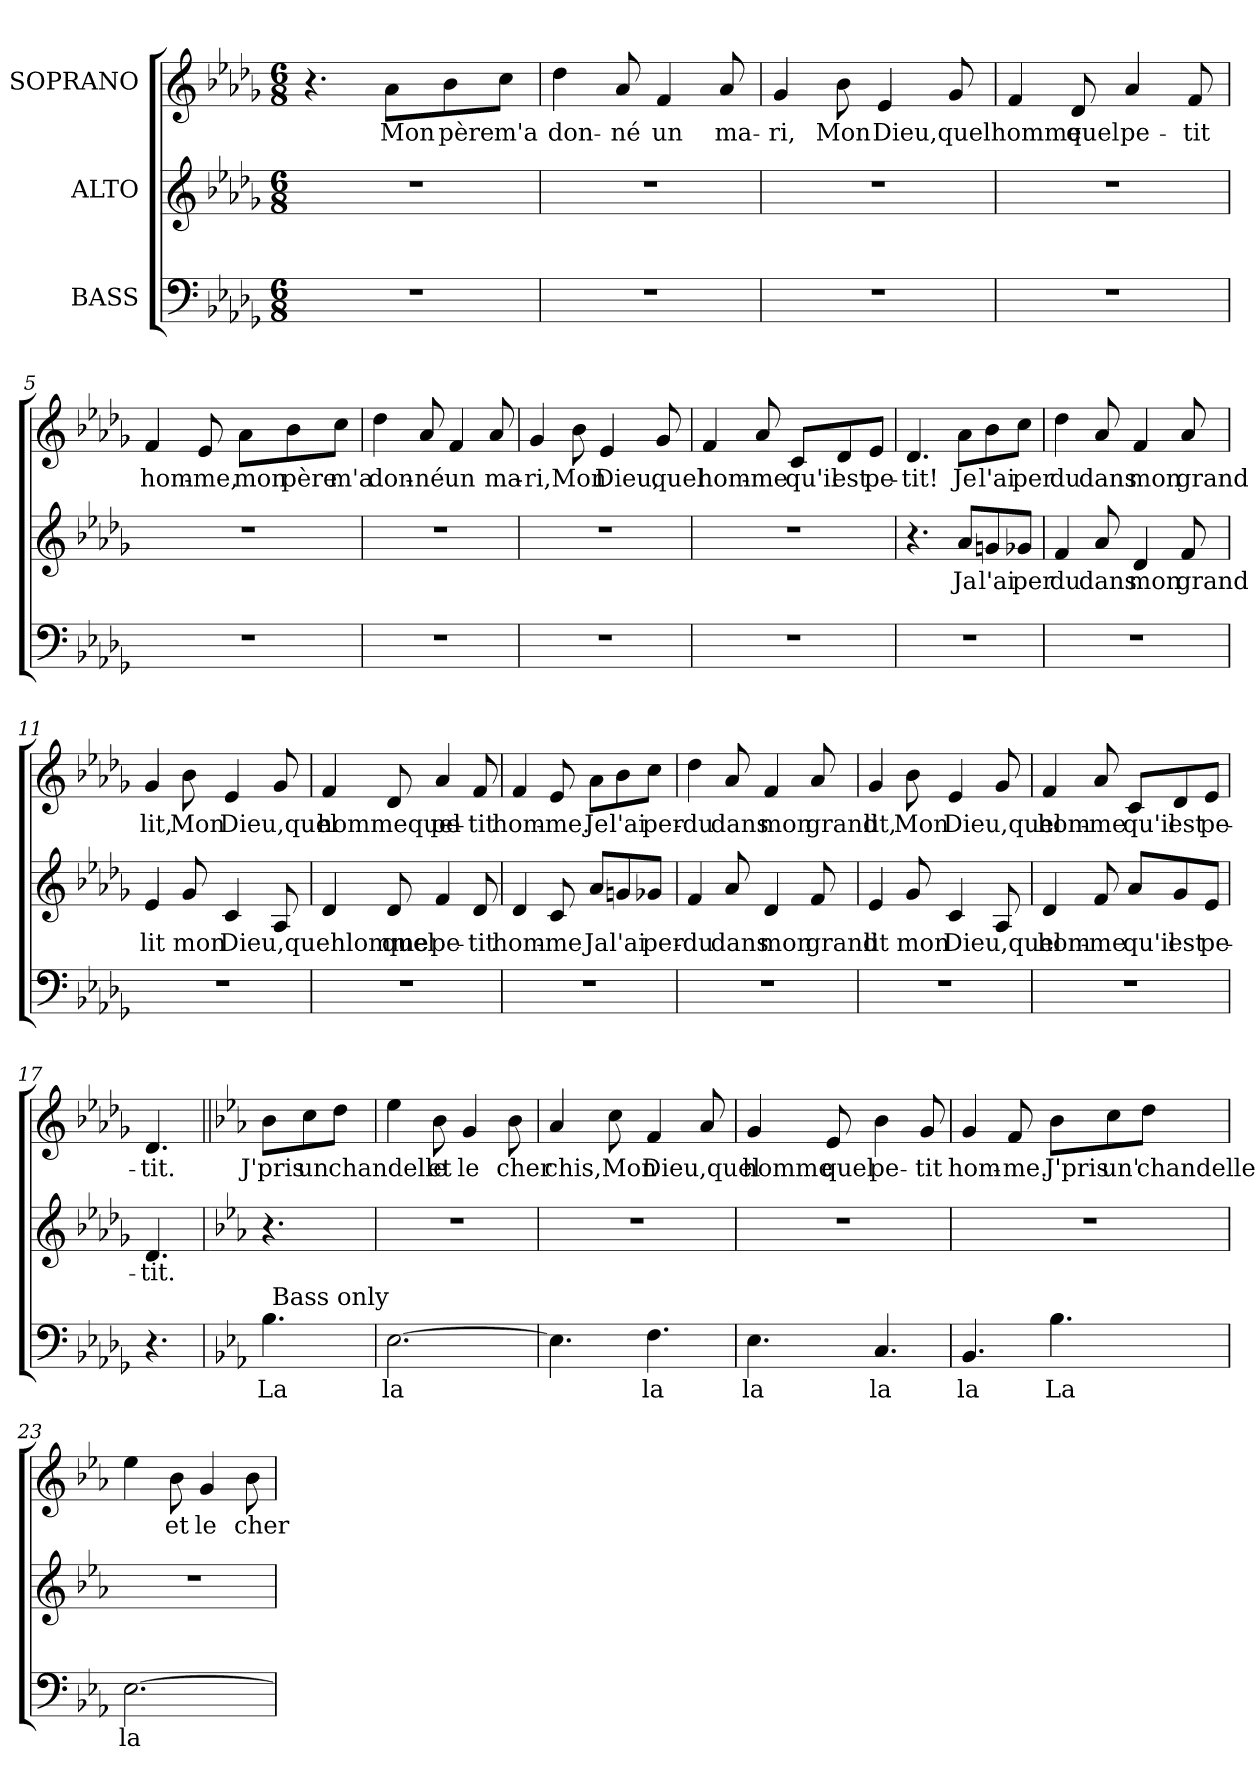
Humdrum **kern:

**kern	**text	**kern	**text	**kern	**text
*part3	*part3	*part2	*part2	*part1	*part1
*staff3	*staff3	*staff2	*staff2	*staff1	*staff1
*I"BASS	*	*I"ALTO	*	*I"SOPRANO	*
!!LO:PB:g=z
*stria5	*	*stria5	*	*stria5	*
*clefF4	*	*clefG2	*	*clefG2	*
*k[b-e-a-d-g-]	*	*k[b-e-a-d-g-]	*	*k[b-e-a-d-g-]	*
*D-:	*	*D-:	*	*D-:	*
*M6/8	*	*M6/8	*	*M6/8	*
=1	=1	=1	=1	=1	=1
!LO:N:vis=1	!	!LO:N:vis=1	!	!	!
2.r	.	2.r	.	4.r	.
!	!	!	!	!	!LO:LY:b:cj
.	.	.	.	8a-\L	Mon
!	!	!	!	!	!LO:LY:b:cj
.	.	.	.	8b-\	père
!	!	!	!	!	!LO:LY:b:cj
.	.	.	.	8cc\J	m'a
=2	=2	=2	=2	=2	=2
!LO:N:vis=1	!	!LO:N:vis=1	!	!	!LO:LY:b:cj
2.r	.	2.r	.	4dd-\	don-
!	!	!	!	!	!LO:LY:b:cj
.	.	.	.	8a-/	-né
!	!	!	!	!	!LO:LY:b:cj
.	.	.	.	4f/	un
!	!	!	!	!	!LO:LY:b:cj
.	.	.	.	8a-/	ma-
=3	=3	=3	=3	=3	=3
!LO:N:vis=1	!	!LO:N:vis=1	!	!	!LO:LY:b:cj
2.r	.	2.r	.	4g-/	-ri,
!	!	!	!	!	!LO:LY:b:cj
.	.	.	.	8b-\	Mon
!	!	!	!	!	!LO:LY:b
.	.	.	.	4e-/	Dieu,quelhomme
.	.	.	.	8g-/	.
=4	=4	=4	=4	=4	=4
!LO:N:vis=1	!	!LO:N:vis=1	!	!	!
2.r	.	2.r	.	4f/	.
!	!	!	!	!	!LO:LY:b:cj
.	.	.	.	8d-/	quel
!	!	!	!	!	!LO:LY:b:cj
.	.	.	.	4a-/	pe-
!	!	!	!	!	!LO:LY:b:cj
.	.	.	.	8f/	-tit
!!LO:LB:g=z
=5	=5	=5	=5	=5	=5
!LO:N:vis=1	!	!LO:N:vis=1	!	!	!LO:LY:b
2.r	.	2.r	.	4f/	hom-
!	!	!	!	!	!LO:LY:b:rj
.	.	.	.	8e-/	-me,
!	!	!	!	!	!LO:LY:b:cj
.	.	.	.	8a-\L	mon
!	!	!	!	!	!LO:LY:b:cj
.	.	.	.	8b-\	père
!	!	!	!	!	!LO:LY:b:cj
.	.	.	.	8cc\J	m'a
=6	=6	=6	=6	=6	=6
!LO:N:vis=1	!	!LO:N:vis=1	!	!	!LO:LY:b:cj
2.r	.	2.r	.	4dd-\	don-
!	!	!	!	!	!LO:LY:b:rj
.	.	.	.	8a-/	-né
!	!	!	!	!	!LO:LY:b:cj
.	.	.	.	4f/	un
!	!	!	!	!	!LO:LY:b:cj
.	.	.	.	8a-/	ma-
=7	=7	=7	=7	=7	=7
!LO:N:vis=1	!	!LO:N:vis=1	!	!	!LO:LY:b
2.r	.	2.r	.	4g-/	-ri,Mon
.	.	.	.	8b-\	.
!	!	!	!	!	!LO:LY:b:cj
.	.	.	.	4e-/	Dieu,
!	!	!	!	!	!LO:LY:b:cj
.	.	.	.	8g-/	quel
=8	=8	=8	=8	=8	=8
!LO:N:vis=1	!	!LO:N:vis=1	!	!	!LO:LY:b:cj
2.r	.	2.r	.	4f/	hom-
!	!	!	!	!	!LO:LY:b:rj
.	.	.	.	8a-/	-me
!	!	!	!	!	!LO:LY:b:cj
.	.	.	.	8c/L	qu'il
!	!	!	!	!	!LO:LY:b:cj
.	.	.	.	8d-/	est
!	!	!	!	!	!LO:LY:b:cj
.	.	.	.	8e-/J	pe-
=9	=9	=9	=9	=9	=9
!LO:N:vis=1	!	!	!	!	!LO:LY:b:cj
2.r	.	4.r	.	4.d-/	-tit!
!	!	!	!LO:LY:b:cj	!	!LO:LY:b:cj
.	.	8a-/L	Ja	8a-\L	Je
!	!	!	!LO:LY:b:cj	!	!LO:LY:b:cj
.	.	8gn/	l'ai	8b-\	l'ai
!	!	!	!LO:LY:b:cj	!	!LO:LY:b:cj
.	.	8g-X/J	per	8cc\J	per
!!LO:LB:g=z
=10	=10	=10	=10	=10	=10
!LO:N:vis=1	!	!	!LO:LY:b:cj	!	!LO:LY:b:cj
2.r	.	4f/	du	4dd-\	du
!	!	!	!LO:LY:b:cj	!	!LO:LY:b:cj
.	.	8a-/	dans	8a-/	dans
!	!	!	!LO:LY:b:cj	!	!LO:LY:b:cj
.	.	4d-/	mon	4f/	mon
!	!	!	!LO:LY:b:cj	!	!LO:LY:b:cj
.	.	8f/	grand	8a-/	grand
=11	=11	=11	=11	=11	=11
!LO:N:vis=1	!	!	!LO:LY:b:cj	!	!LO:LY:b:cj
2.r	.	4e-/	lit	4g-/	lit,
!	!	!	!LO:LY:b:cj	!	!LO:LY:b:cj
.	.	8g-/	mon	8b-\	Mon
!	!	!	!LO:LY:b	!	!LO:LY:b
.	.	4c/	Dieu,quehlomme	4e-/	Dieu,quel
.	.	8A-/	.	8g-/	.
=12	=12	=12	=12	=12	=12
!LO:N:vis=1	!	!	!	!	!LO:LY:b
2.r	.	4d-/	.	4f/	hommequel
!	!	!	!LO:LY:b:cj	!	!
.	.	8d-/	quel	8d-/	.
!	!	!	!LO:LY:b	!	!LO:LY:b
.	.	4f/	pe-	4a-/	pe-
!	!	!	!LO:LY:b:rj	!	!LO:LY:b:rj
.	.	8d-/	-tit	8f/	-tit
=13	=13	=13	=13	=13	=13
!LO:N:vis=1	!	!	!LO:LY:b:cj	!	!LO:LY:b:cj
2.r	.	4d-/	hom-	4f/	hom-
!	!	!	!LO:LY:b:rj	!	!LO:LY:b:rj
.	.	8c/	-me	8e-/	-me.
!	!	!	!LO:LY:b:cj	!	!LO:LY:b:cj
.	.	8a-/L	Ja	8a-\L	Je
!	!	!	!LO:LY:b:cj	!	!LO:LY:b:cj
.	.	8gn/	l'ai	8b-\	l'ai
!	!	!	!LO:LY:b:cj	!	!LO:LY:b:cj
.	.	8g-X/J	per-	8cc\J	per-
=14	=14	=14	=14	=14	=14
!LO:N:vis=1	!	!	!LO:LY:b:cj	!	!LO:LY:b:cj
2.r	.	4f/	-du	4dd-\	-du
!	!	!	!LO:LY:b:cj	!	!LO:LY:b:cj
.	.	8a-/	dans	8a-/	dans
!	!	!	!LO:LY:b:cj	!	!LO:LY:b:cj
.	.	4d-/	mon	4f/	mon
!	!	!	!LO:LY:b:cj	!	!LO:LY:b:cj
.	.	8f/	grand	8a-/	grand
!!LO:PB:g=z
=15	=15	=15	=15	=15	=15
!LO:N:vis=1	!	!	!LO:LY:b:cj	!	!LO:LY:b:cj
2.r	.	4e-/	lit	4g-/	lit,
!	!	!	!LO:LY:b:cj	!	!LO:LY:b:cj
.	.	8g-/	mon	8b-\	Mon
!	!	!	!LO:LY:b	!	!LO:LY:b
.	.	4c/	Dieu,quel	4e-/	Dieu,quel
.	.	8A-/	.	8g-/	.
=16	=16	=16	=16	=16	=16
!LO:N:vis=1	!	!	!LO:LY:b:cj	!	!LO:LY:b:cj
2.r	.	4d-/	hom-	4f/	hom-
!	!	!	!LO:LY:b:rj	!	!LO:LY:b:rj
.	.	8f/	-me	8a-/	-me
!	!	!	!LO:LY:b:cj	!	!LO:LY:b:cj
.	.	8a-/L	qu'il	8c/L	qu'il
!	!	!	!LO:LY:b:cj	!	!LO:LY:b:cj
.	.	8g-/	est	8d-/	est
!	!	!	!LO:LY:b:cj	!	!LO:LY:b:cj
.	.	8e-/J	pe-	8e-/J	pe-
=17	=17	=17	=17	=17	=17
!	!	!	!LO:LY:b:cj	!	!LO:LY:b:cj
4.r	.	4.d-/	-tit.	4.d-/	-tit.
=18	=18||	=18	=18||	=18||	=18||
*k[b-e-a-]	*	*k[b-e-a-]	*	*k[b-e-a-]	*
*E-:	*	*E-:	*	*E-:	*
!	!LO:LY:b:cj	!	!	!	!LO:LY:b:cj
*^	*	*	*	*	*
4.B-\	64ryy	La	4.r	.	8b-\L	J'pris
!	!LO:TX:a:t=Bass only	!	!	!	!	!
.	4ryy	.	.	.	.	.
!	!	!	!	!	!	!LO:LY:b:cj
.	.	.	.	.	8cc\	un
!	!	!	!	!	!	!LO:LY:b
.	.	.	.	.	8dd\J	chandelle
.	16..ryy	.	.	.	.	.
=19	=19	=19	=19	=19	=19	=19
!	!	!LO:LY:b:cj	!LO:N:vis=1	!	!	!
*v	*v	*	*	*	*	*
[>2.E-\	la	2.r	.	4ee-\	.
!	!	!	!	!	!LO:LY:b:cj
.	.	.	.	8b-\	et
!	!	!	!	!	!LO:LY:b:cj
.	.	.	.	4g/	le
!	!	!	!	!	!LO:LY:b:cj
.	.	.	.	8b-\	cher
=20	=20	=20	=20	=20	=20
!	!	!LO:N:vis=1	!	!	!LO:LY:b
4.E-\]	.	2.r	.	4a-/	chis,Mon
.	.	.	.	8cc\	.
!	!LO:LY:b:cj	!	!	!	!LO:LY:b
4.F\	la	.	.	4f/	Dieu,quel
.	.	.	.	8a-/	.
!!LO:LB:g=z
=21	=21	=21	=21	=21	=21
!	!LO:LY:b:cj	!LO:N:vis=1	!	!	!LO:LY:b:cj
4.E-\	la	2.r	.	4g/	homme
!	!	!	!	!	!LO:LY:b:cj
.	.	.	.	8e-/	quel
!	!LO:LY:b:cj	!	!	!	!LO:LY:b:cj
4.C/	la	.	.	4b-\	pe-
!	!	!	!	!	!LO:LY:b:cj
.	.	.	.	8g/	-tit
=22	=22	=22	=22	=22	=22
!	!LO:LY:b:cj	!LO:N:vis=1	!	!	!LO:LY:b:cj
4.BB-/	la	2.r	.	4g/	hom-
!	!	!	!	!	!LO:LY:b:rj
.	.	.	.	8f/	-me.
!	!LO:LY:b:cj	!	!	!	!LO:LY:b:cj
4.B-\	La	.	.	8b-\L	J'pris
!	!	!	!	!	!LO:LY:b:cj
.	.	.	.	8cc\	un'
!	!	!	!	!	!LO:LY:b
.	.	.	.	8dd\J	chandelle
=23	=23	=23	=23	=23	=23
!	!LO:LY:b:cj	!LO:N:vis=1	!	!	!
[>2.E-\	la	2.r	.	4ee-\	.
!	!	!	!	!	!LO:LY:b:cj
.	.	.	.	8b-\	et
!	!	!	!	!	!LO:LY:b:cj
.	.	.	.	4g/	le
!	!	!	!	!	!LO:LY:b:cj
.	.	.	.	8b-\	cher
=	=	=	=	=	=
*-	*-	*-	*-	*-	*-
